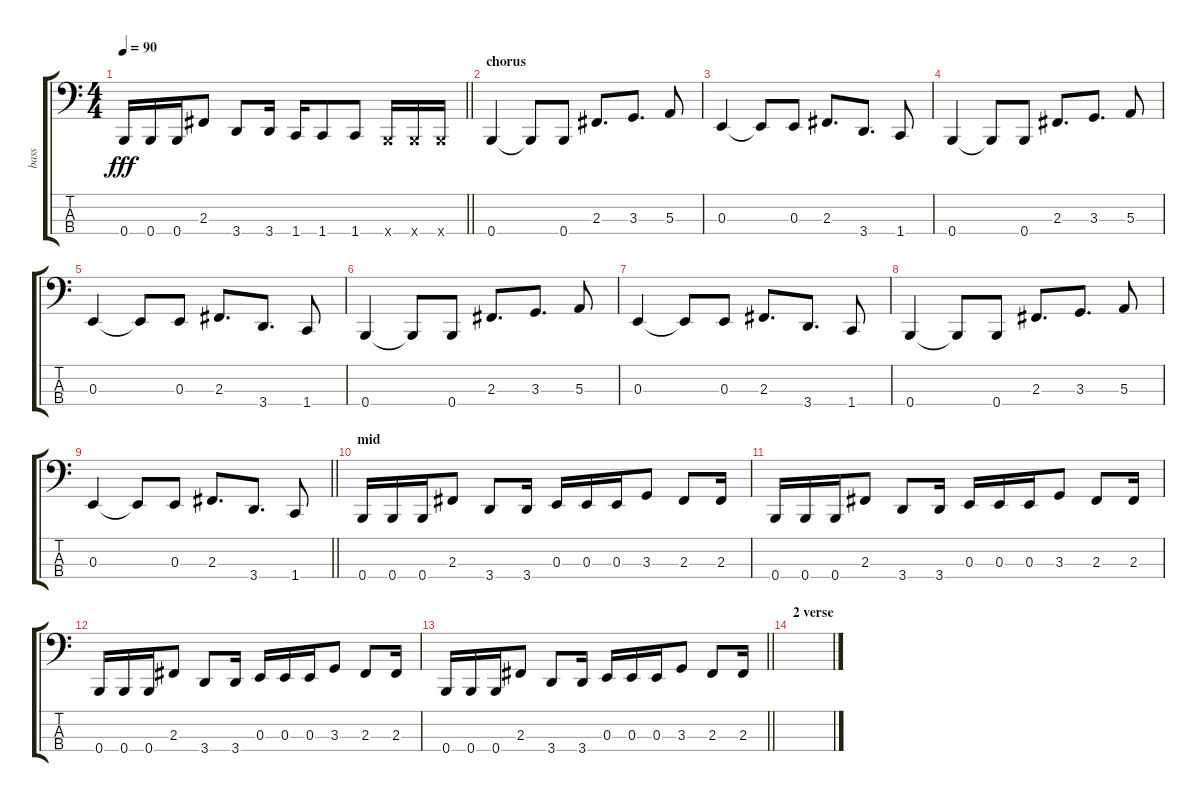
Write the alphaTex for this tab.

\track ("bass" "bass") {instrument electricbassfinger}
\staff {score tabs}
\tuning (D2 A1 E1 B0) {hide}
\ts (4 4)
\tempo 90
\clef f4
\barLineRight lightlight
\ks c
0.4.16{dy fff} 0.4.16 0.4.16 2.3.8 3.4.8 3.4.16 1.4.16 1.4.8 1.4.8 0.4{x}.16 0.4{x}.16 0.4{x}.16 |
\section ("" "chorus")
0.4.4 0.4{t}.8 0.4.8 2.3.8{d} 3.3.8{d} 5.3.8 |
0.3.4 0.3{t}.8 0.3.8 2.3.8{d} 3.4.8{d} 1.4.8 |
0.4.4 0.4{t}.8 0.4.8 2.3.8{d} 3.3.8{d} 5.3.8 |
0.3.4 0.3{t}.8 0.3.8 2.3.8{d} 3.4.8{d} 1.4.8 |
0.4.4 0.4{t}.8 0.4.8 2.3.8{d} 3.3.8{d} 5.3.8 |
0.3.4 0.3{t}.8 0.3.8 2.3.8{d} 3.4.8{d} 1.4.8 |
0.4.4 0.4{t}.8 0.4.8 2.3.8{d} 3.3.8{d} 5.3.8 |
\barLineRight lightlight
0.3.4 0.3{t}.8 0.3.8 2.3.8{d} 3.4.8{d} 1.4.8 |
\section ("" "mid")
0.4.16 0.4.16 0.4.16 2.3.8 3.4.8 3.4.16 0.3.16 0.3.16 0.3.16 3.3.8 2.3.8 2.3.16 |
0.4.16 0.4.16 0.4.16 2.3.8 3.4.8 3.4.16 0.3.16 0.3.16 0.3.16 3.3.8 2.3.8 2.3.16 |
0.4.16 0.4.16 0.4.16 2.3.8 3.4.8 3.4.16 0.3.16 0.3.16 0.3.16 3.3.8 2.3.8 2.3.16 |
\barLineRight lightlight
0.4.16 0.4.16 0.4.16 2.3.8 3.4.8 3.4.16 0.3.16 0.3.16 0.3.16 3.3.8 2.3.8 2.3.16 |
\section ("" "2 verse")
